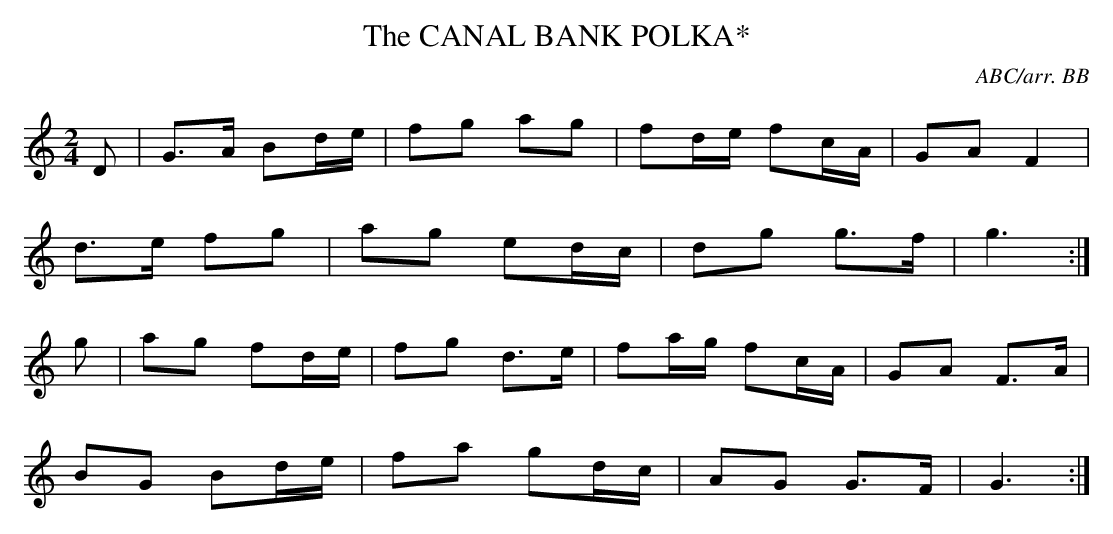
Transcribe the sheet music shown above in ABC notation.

X:1
T:CANAL BANK POLKA*, The
C:ABC/arr. BB
M:2/4
L:1/8
K:Gmix
D|G>A Bd/e/|fg ag|fd/e/ fc/A/|GA F2|
d>e fg|ag ed/c/|dg g>f|g3 :|
g|ag fd/e/|fg d>e|fa/g/ fc/A/|GA F>A|
BG Bd/e/|fa gd/c/|AG G>F|G3 :|
